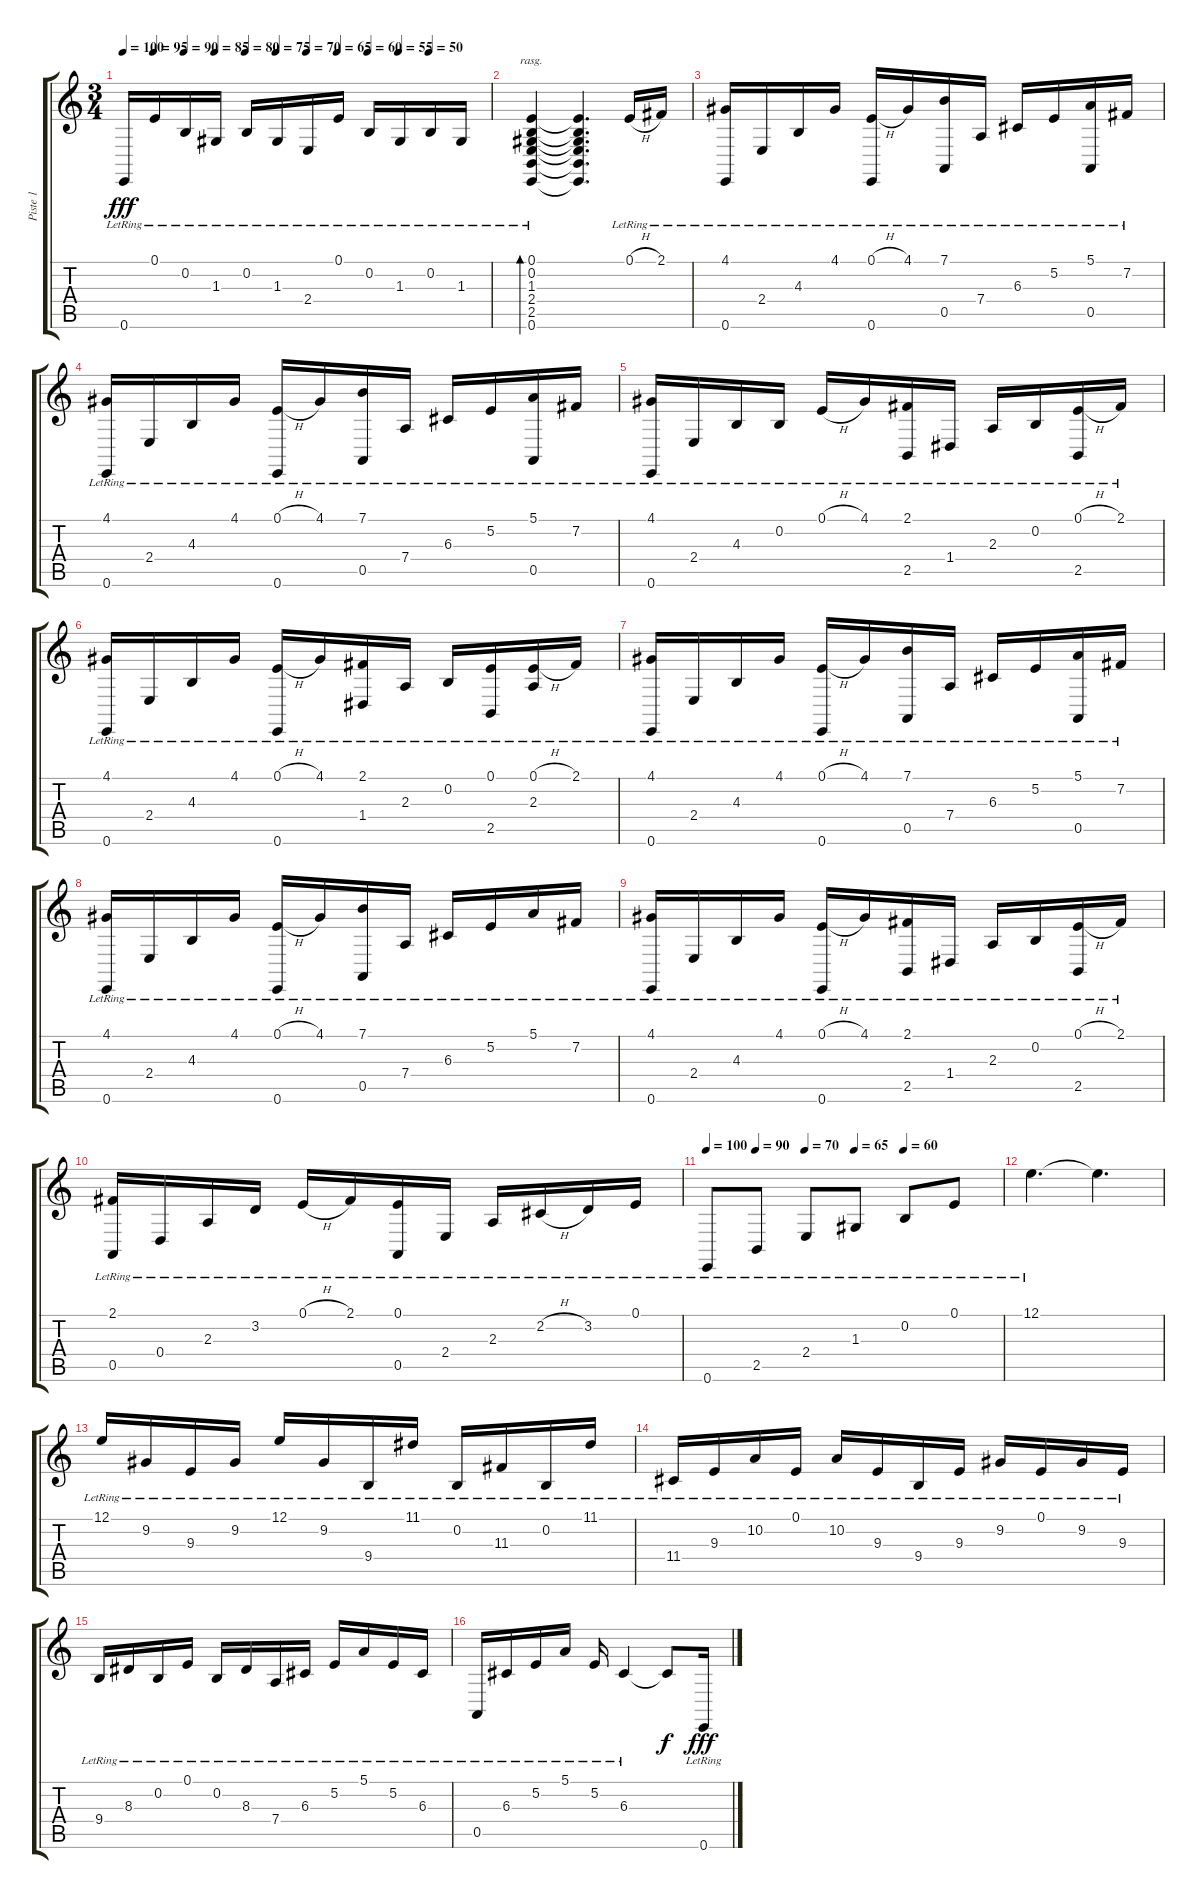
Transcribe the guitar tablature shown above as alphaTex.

\track ("Piste 1" "Piste 1") {instrument acousticgrandpiano}
\staff {score tabs}
\tuning (E4 B3 G3 D3 A2 E2) {hide}
\ts (3 4)
\tempo 100
\tempo (95 0.08333333333333333)
\tempo (90 0.16666666666666666)
\tempo (85 0.25)
\tempo (80 0.3333333333333333)
\tempo (75 0.4166666666666667)
\tempo (70 0.5)
\tempo (65 0.5833333333333334)
\tempo (60 0.6666666666666666)
\tempo (55 0.75)
\tempo (50 0.8333333333333334)
\clef g2
\ks c
0.6{lr}.16{dy fff} 0.1{lr}.16 0.2{lr}.16 1.3{lr}.16 0.2{lr}.16 1.3{lr}.16 2.4{lr}.16 0.1{lr}.16 0.2{lr}.16 1.3{lr}.16 0.2{lr}.16 1.3{lr}.16 |
(0.1{lr} 0.2{lr} 1.3{lr} 2.4{lr} 2.5{lr} 0.6{lr}).4{bd 240 rasg ii} (0.1{t} 0.2{t} 1.3{t} 2.4{t} 2.5{t} 0.6{t}).4{d} 0.1{h lr}.16{balance 8} 2.1{lr}.16 |
(4.1{lr} 0.6{lr}).16 2.4{lr}.16 4.3{lr}.16 4.1{lr}.16 (0.1{h lr} 0.6{lr}).16 4.1{lr}.16 (7.1{lr} 0.5{lr}).16 7.4{lr}.16 6.3{lr}.16 5.2{lr}.16 (5.1{lr} 0.5{lr}).16 7.2{lr}.16 |
(4.1{lr} 0.6{lr}).16 2.4{lr}.16 4.3{lr}.16 4.1{lr}.16 (0.1{h lr} 0.6{lr}).16 4.1{lr}.16 (7.1{lr} 0.5{lr}).16 7.4{lr}.16 6.3{lr}.16 5.2{lr}.16 (5.1{lr} 0.5{lr}).16 7.2{lr}.16 |
(4.1{lr} 0.6{lr}).16 2.4{lr}.16 4.3{lr}.16 0.2{lr}.16 0.1{h lr}.16 4.1{lr}.16 (2.1{lr} 2.5{lr}).16 1.4{lr}.16 2.3{lr}.16 0.2{lr}.16 (0.1{h lr} 2.5{lr}).16 2.1{lr}.16 |
(4.1{lr} 0.6{lr}).16 2.4{lr}.16 4.3{lr}.16 4.1{lr}.16 (0.1{h lr} 0.6{lr}).16 4.1{lr}.16 (2.1{lr} 1.4{lr}).16 2.3{lr}.16 0.2{lr}.16 (0.1{lr} 2.5{lr}).16 (0.1{h lr} 2.3{lr}).16 2.1{lr}.16 |
(4.1{lr} 0.6{lr}).16 2.4{lr}.16 4.3{lr}.16 4.1{lr}.16 (0.1{h lr} 0.6{lr}).16 4.1{lr}.16 (7.1{lr} 0.5{lr}).16 7.4{lr}.16 6.3{lr}.16 5.2{lr}.16 (5.1{lr} 0.5{lr}).16 7.2{lr}.16 |
(4.1{lr} 0.6{lr}).16 2.4{lr}.16 4.3{lr}.16 4.1{lr}.16 (0.1{h lr} 0.6{lr}).16 4.1{lr}.16 (7.1{lr} 0.5{lr}).16 7.4{lr}.16 6.3{lr}.16 5.2{lr}.16 5.1{lr}.16 7.2{lr}.16 |
(4.1{lr} 0.6{lr}).16 2.4{lr}.16 4.3{lr}.16 4.1{lr}.16 (0.1{h lr} 0.6{lr}).16 4.1{lr}.16 (2.1{lr} 2.5{lr}).16 1.4{lr}.16 2.3{lr}.16 0.2{lr}.16 (0.1{h lr} 2.5{lr}).16 2.1{lr}.16 |
(2.1{lr} 0.5{lr}).16 0.4{lr}.16 2.3{lr}.16 3.2{lr}.16 0.1{h lr}.16 2.1{lr}.16 (0.1{lr} 0.5{lr}).16 2.4{lr}.16 2.3{lr}.16 2.2{h lr}.16 3.2{lr}.16 0.1{lr}.16 |
\tempo 100
\tempo (90 0.16666666666666666)
\tempo (70 0.3333333333333333)
\tempo (65 0.5)
\tempo (60 0.6666666666666666)
0.6{lr}.8 2.5{lr}.8 2.4{lr}.8 1.3{lr}.8 0.2{lr}.8 0.1{lr}.8 |
12.1{lr}.4{d} 12.1{t}.4{d} |
12.1{lr}.16{volume 5 balance 8 instrument vibraphone} 9.2{lr}.16 9.3{lr}.16 9.2{lr}.16 12.1{lr}.16 9.2{lr}.16 9.4{lr}.16 11.1{lr}.16 0.2{lr}.16 11.3{lr}.16 0.2{lr}.16 11.1{lr}.16 |
11.4{lr}.16 9.3{lr}.16 10.2{lr}.16 0.1{lr}.16 10.2{lr}.16 9.3{lr}.16 9.4{lr}.16 9.3{lr}.16 9.2{lr}.16 0.1{lr}.16 9.2{lr}.16 9.3{lr}.16 |
9.4{lr}.16 8.3{lr}.16 0.2{lr}.16 0.1{lr}.16 0.2{lr}.16 8.3{lr}.16 7.4{lr}.16 6.3{lr}.16 5.2{lr}.16 5.1{lr}.16 5.2{lr}.16 6.3{lr}.16 |
0.5{lr}.16 6.3{lr}.16 5.2{lr}.16 5.1{lr}.16 5.2{lr}.16 6.3{lr}.4 6.3{t}.8{dy f} 0.6{lr}.16{dy fff}
